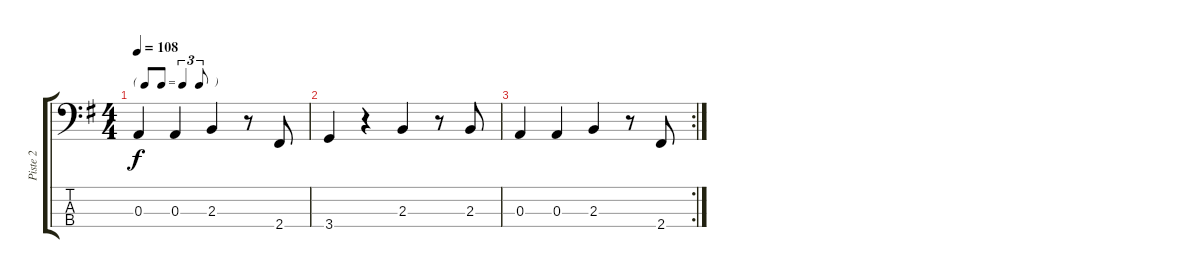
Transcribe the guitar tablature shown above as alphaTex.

\track ("Piste 2" "Piste 2") {instrument electricbassfinger}
\staff {score tabs}
\tuning (G2 D2 A1 E1) {hide}
\ts (4 4)
\tf triplet8th
\tempo 108
\clef f4
\ks g
0.3.4{dy f} 0.3.4 2.3.4 r.8 2.4.8 |
3.4.4 r.4 2.3.4 r.8 2.3.8 |
\rc 2
0.3.4 0.3.4 2.3.4 r.8 2.4.8
